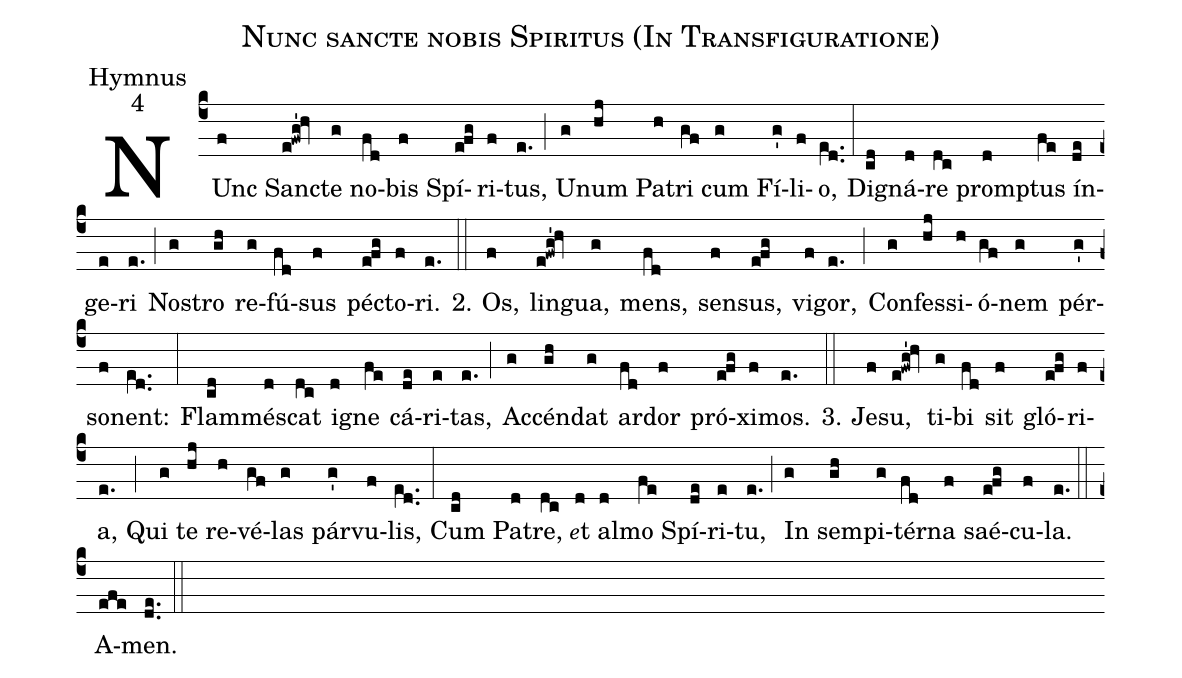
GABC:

name:Nunc sancte nobis Spiritus (In Transfiguratione);
office-part:Hymnus;
mode:4;
%%
(c4) NUnc(f) San(e!fwg'!hv)cte(g) no(fd)bis(f) Spí(efg)ri(f)tus,(e.) (;)
U(g)num(hj) Pa(h)tri(gf) cum(g) Fí(g')li(f)o,(e[ll:1]d..) (:)
Di(cd)gná(d)re(dc) prom(d)ptus(fe) ín(de)ge(e)ri(e.) (;)
No(g)stro(gh) re(g)fú(fd)sus(f) pé(efg)cto(f)ri.(e.) (::)

2. Os,(f) lin(e!fwg'!hv)gua,(g) mens,(fd) sen(f)sus,(efg) vi(f)gor,(e.) (;)
Con(g)fes(hj)si(h)ó(gf)nem(g) pér(g')so(f)nent:(e[ll:1]d..) (:)
Flam(cd)mé(d)scat(dc) i(d)gne(fe) cá(de)ri(e)tas,(e.) (;)
Ac(g)cén(gh)dat(g) ar(fd)dor(f) pró(efg)xi(f)mos.(e.) (::)

3. Je(f)su,(e!fwg'!hv) ti(g)bi(fd) sit(f) gló(efg)ri(f)a,(e.) (;)
Qui(g) te(hj) re(h)vé(gf)las(g) pár(g')vu(f)lis,(e[ll:1]d..) (:)
Cum(cd) Pa(d)tre,(dc) <e>e</e>t(d) al(d)mo(fe) Spí(de)ri(e)tu,(e.) (;)
In(g) sem(gh)pi(g)tér(fd)na(f) saé(efg)cu(f)la.(e.) (::)
A(efe)men.(de..) (::)
